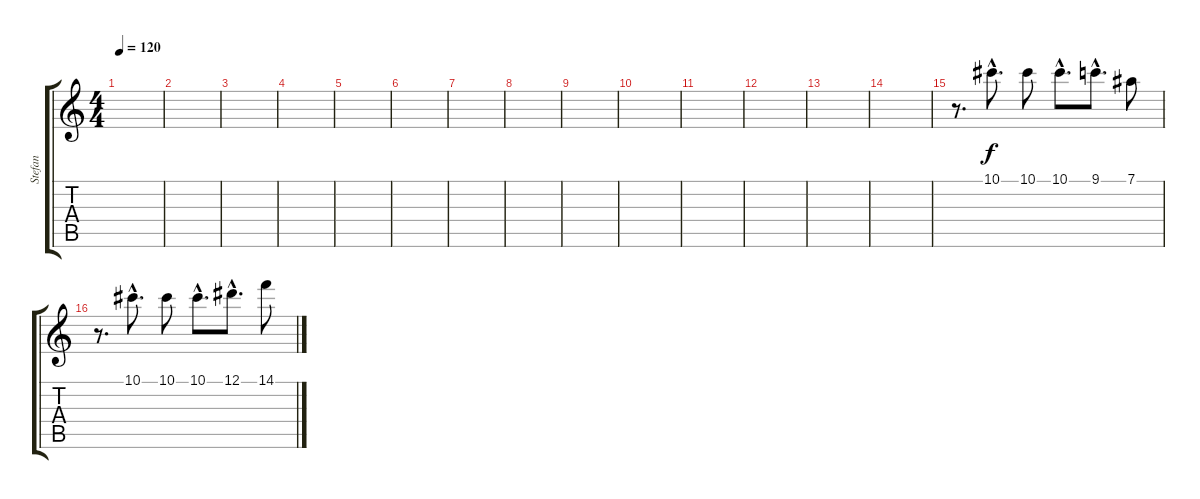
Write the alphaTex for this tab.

\track ("Stefan" "Stefan") {instrument distortionguitar}
\staff {score tabs}
\tuning (Eb4 Bb3 Gb3 Db3 Ab2 Eb2) {hide}
\ts (4 4)
\tempo 120
\clef g2
\ks c
|
|
|
|
|
|
|
|
|
|
|
|
|
|
r.8{d} 10.1{hac}.8{d} 10.1.8 10.1{hac}.8{d} 9.1{hac}.8{d} 7.1.8 |
r.8{d} 10.1{hac}.8{d} 10.1.8 10.1{hac}.8{d} 12.1{hac}.8{d} 14.1.8
